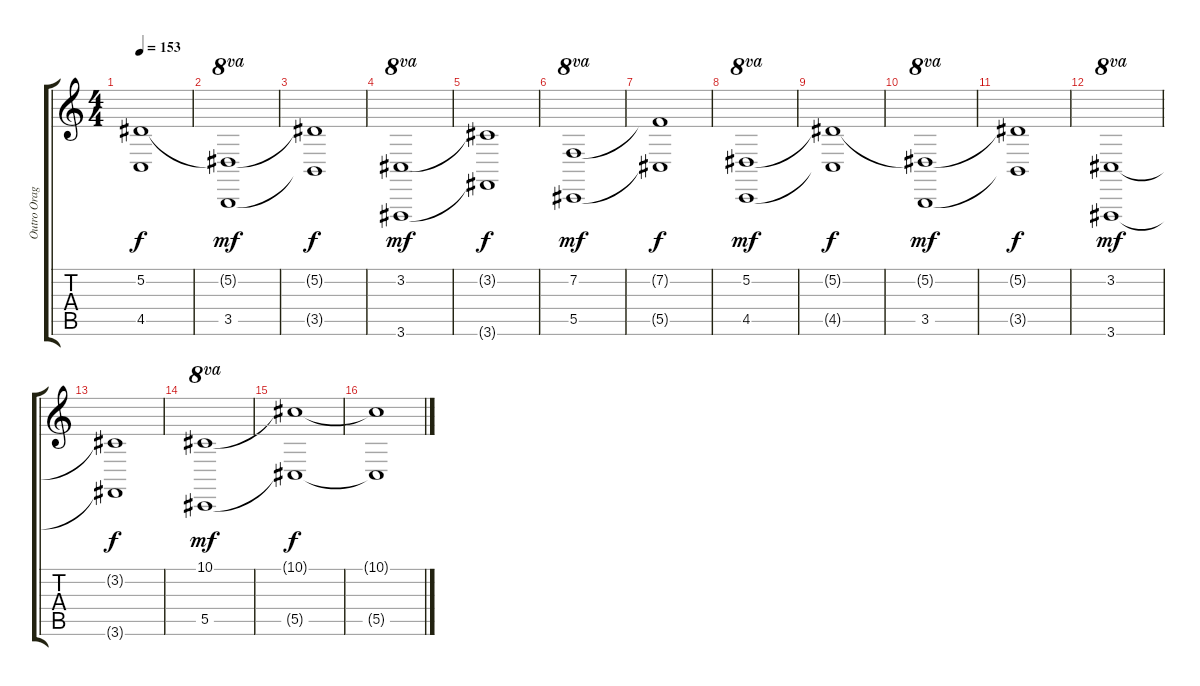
\track ("Outro Oragn - ???" "Outro Orag") {instrument drawbarorgan}
\staff {score tabs}
\tuning (Eb4 Bb3 Gb3 Db3 Ab2 Eb2) {hide}
\ts (4 4)
\tempo 153
\clef g2
\ks c
(5.2{t} 4.5{t}).1{dy f} |
(5.2{t} 3.5).1{ot 8va dy mf} |
(5.2{t} 3.5{t}).1{dy f} |
(3.2 3.6).1{ot 8va dy mf} |
(3.2{t} 3.6{t}).1{dy f} |
(7.2 5.5).1{ot 8va dy mf} |
(7.2{t} 5.5{t}).1{dy f} |
(5.2 4.5).1{ot 8va dy mf} |
(5.2{t} 4.5{t}).1{dy f} |
(5.2{t} 3.5).1{ot 8va dy mf} |
(5.2{t} 3.5{t}).1{dy f} |
(3.2 3.6).1{ot 8va dy mf} |
(3.2{t} 3.6{t}).1{dy f} |
(10.1 5.5).1{ot 8va dy mf volume 0} |
(10.1{t} 5.5{t}).1{dy f} |
(10.1{t} 5.5{t}).1
